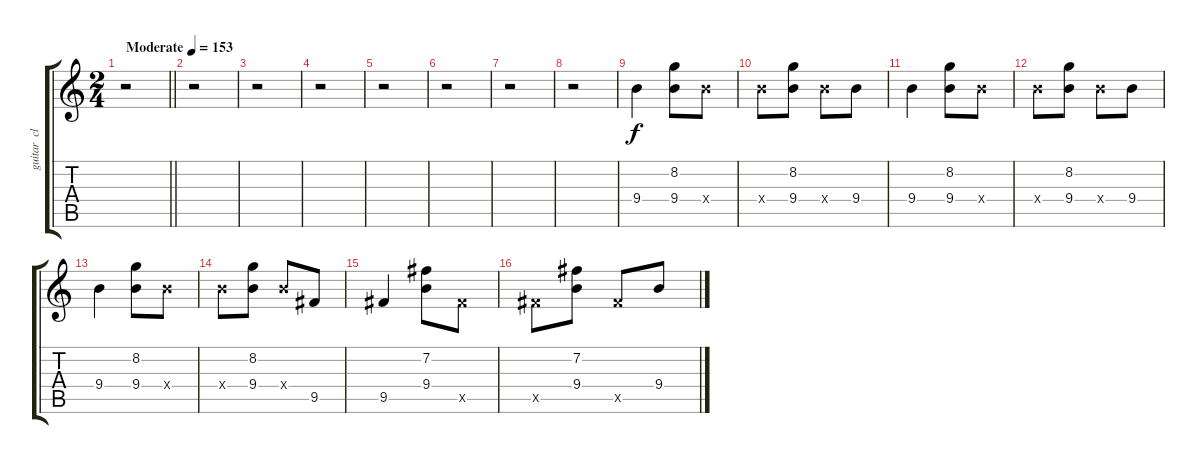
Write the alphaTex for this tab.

\track ("guitar  clean  right" "guitar  cl") {instrument acousticguitarnylon}
\staff {score tabs}
\tuning (E4 B3 G3 D3 A2 E2) {hide}
\ts (2 4)
\tempo (153 "Moderate")
\clef g2
\barLineRight lightlight
\ks c
r.2{dy f instrument acousticguitarnylon} |
r.2 |
r.2 |
r.2 |
r.2 |
r.2 |
r.2 |
r.2 |
9.4.4 (8.2 9.4).8 9.4{x}.8 |
9.4{x}.8 (8.2 9.4).8 9.4{x}.8 9.4.8 |
9.4.4 (8.2 9.4).8 9.4{x}.8 |
9.4{x}.8 (8.2 9.4).8 9.4{x}.8 9.4.8 |
9.4.4 (8.2 9.4).8 9.4{x}.8 |
9.4{x}.8 (8.2 9.4).8 9.4{x}.8 9.5.8 |
9.5.4 (7.2 9.4).8 9.5{x}.8 |
9.5{x}.8 (7.2 9.4).8 9.5{x}.8 9.4.8
